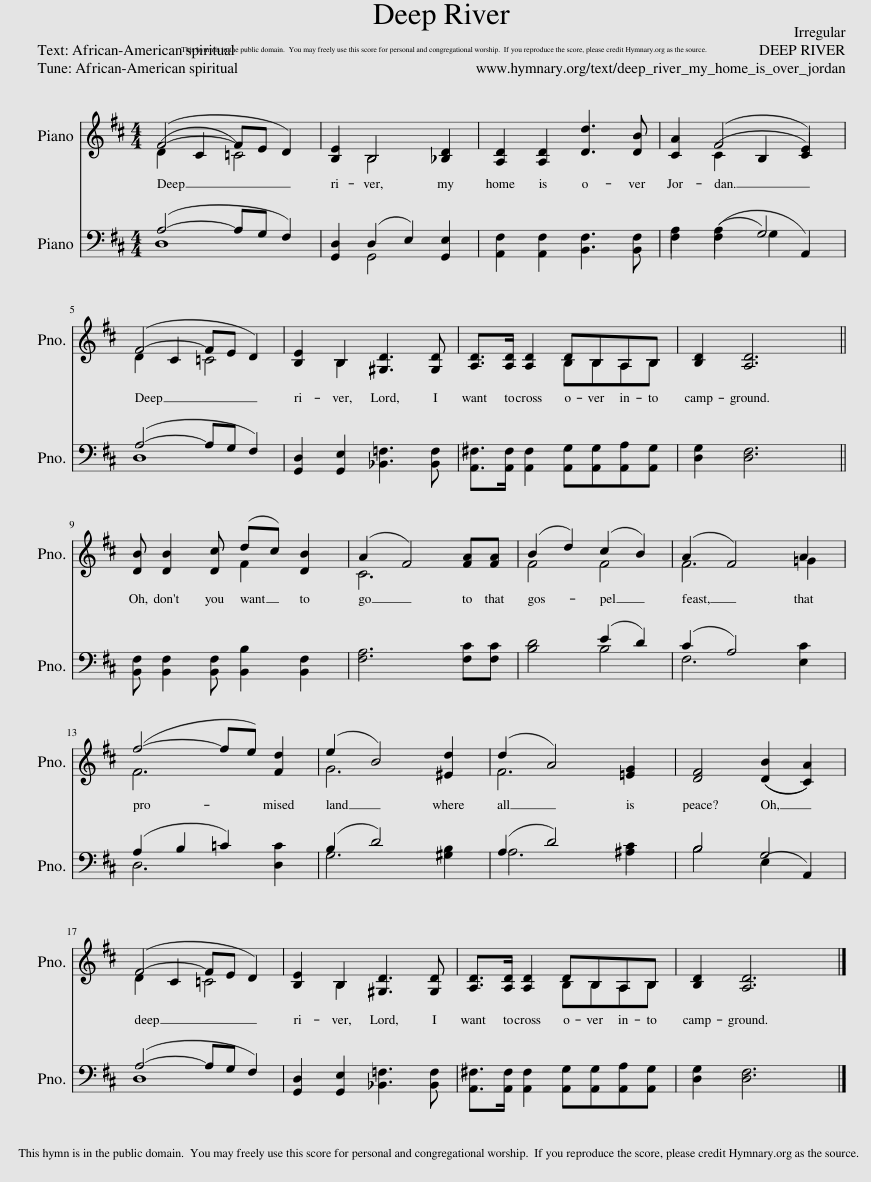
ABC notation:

X:1
%%score ( 1 2 ) ( 3 4 )
L:1/8
M:4/4
I:linebreak $
K:D
V:1 treble
V:2 treble
V:3 bass
V:4 bass
V:1
 (F4- FE D2) | [B,E]2 B,4 [_B,D]2 | [A,D]2 [A,D]2 [Dd]3 [DB] | [CA]2 (F4 E2) |$ (F4- FE D2) | %5
 [B,E]2 B,2 [^G,D]3 [G,D] | [A,D]>[A,D] [A,D]2 DB,A,B, | [B,D]2 [A,D]6 ||$ [DB] [DB]2 [Dc] (dc) [DB]2 | (A2 F4) [FA][FA] | %10
 (B2 d2) (c2 B2) | (A2 F4) A2 |$ (f4- fe) [Fd]2 | (e2 B4) [^Ed]2 | (d2 A4) [=EG]2 | %15
 [DF]4 (([DB]2 [CA]2)) |$ (F4- FE D2) | [B,E]2 B,2 [^G,D]3 [G,D] | [A,D]>[A,D] [A,D]2 DB,A,B, | [B,D]2 [A,D]6 |] %20
V:2
 (D2 C2 =C4) | x2 B,4 x2 | x8 | x2 (C2 B,2 C2) |$ D2 C2 =C4 | %5
 x2 B,2 x4 | x4 B,B,A,B, | x8 ||$ x4 F2 x2 | C6 x2 | %10
 F4 F4 | F6 =G2 |$ F6 x2 | G6 x2 | F6 x2 | %15
 x8 |$ D2 C2 =C4 | x2 B,2 x4 | x4 B,B,A,B, | x8 |] %20
V:3
 (A,4- A,G, F,2) | [G,,D,]2 (D,2 E,2) [G,,E,]2 | [A,,F,]2 [A,,F,]2 [B,,F,]3 [B,,F,] | A,2 (A,2 G,4) |$ (A,4- A,G, F,2) | %5
 [G,,D,]2 [G,,E,]2 [_B,,=F,]3 [B,,F,] | [A,,^F,]>[A,,F,] [A,,F,]2 [A,,G,][A,,G,][A,,A,][A,,G,] | [D,G,]2 [D,F,]6 ||$ [B,,F,] [B,,F,]2 [B,,F,] [B,,B,]2 [B,,F,]2 | [F,A,]6 [F,C][F,C] | %10
 [B,D]4 (E2 D2) | (C2 A,4) [E,C]2 |$ (A,2 B,2 =C2) [D,C]2 | (B,2 D4) [^G,B,]2 | (A,2 D4) [^A,C]2 | %15
 B,4 G,4 |$ (A,4- A,G, F,2) | [G,,D,]2 [G,,E,]2 [_B,,=F,]3 [B,,F,] | [A,,^F,]>[A,,F,] [A,,F,]2 [A,,G,][A,,G,][A,,A,][A,,G,] | [D,G,]2 [D,F,]6 |] %20
V:4
 D,8 | x2 G,,4 x2 | x8 | F,2 (F,2 G,2 A,,2) |$ D,8 | %5
 x8 | x8 | x8 ||$ x8 | x8 | %10
 x4 B,4 | F,6 x2 |$ D,6 x2 | G,6 x2 | A,6 x2 | %15
 B,4 (E,2 A,,2) |$ D,8 | x8 | x8 | x8 |] %20
